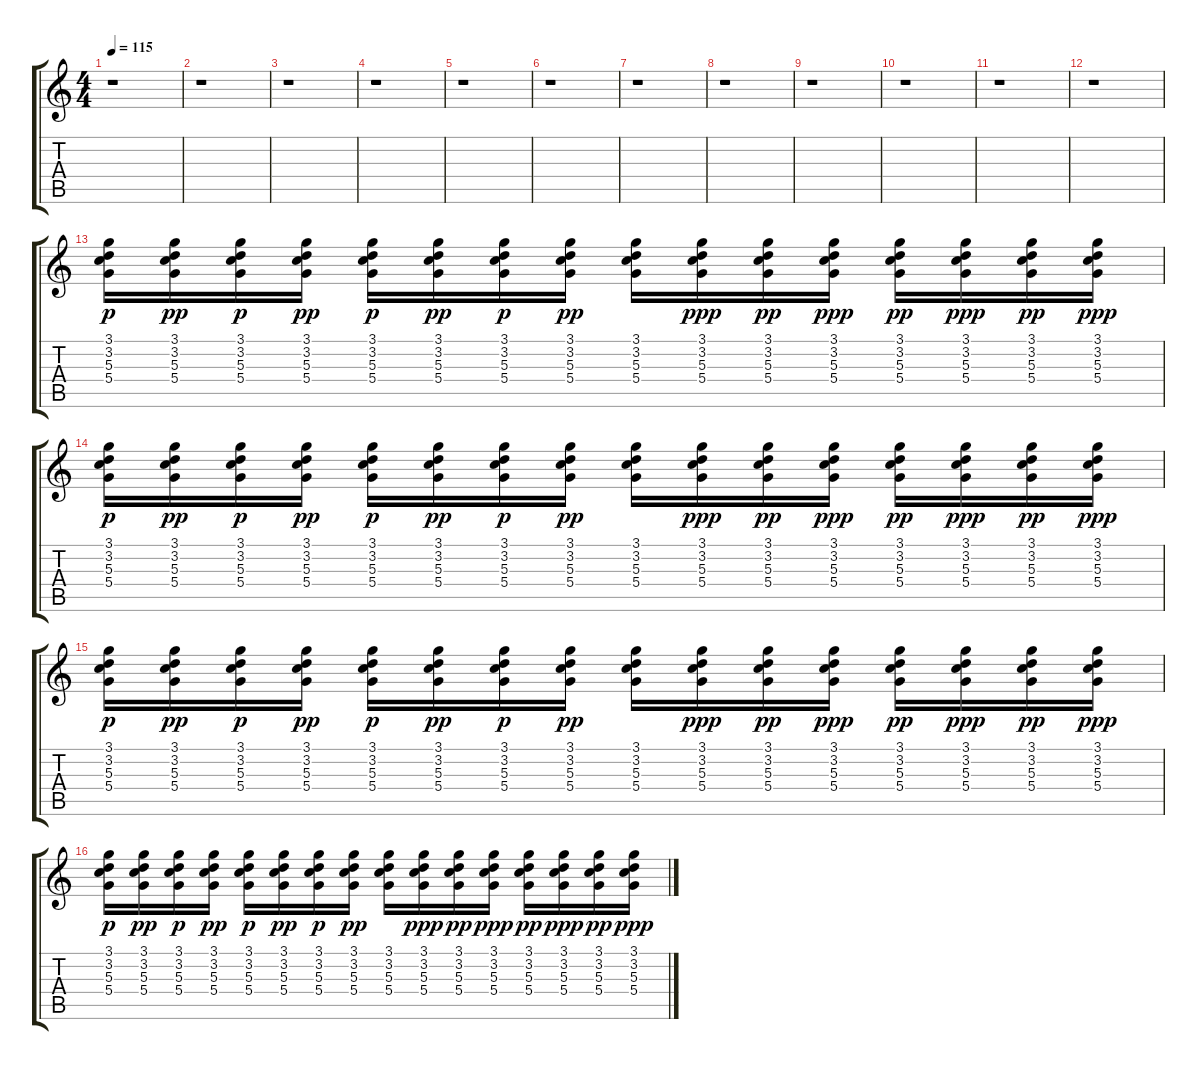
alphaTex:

\track "" {instrument electricguitarjazz}
\staff {score tabs}
\tuning (E4 B3 G3 D3 A2 E2) {hide}
\ts (4 4)
\tempo 115
\clef g2
\ks c
r.1{dy f} |
r.1 |
r.1 |
r.1 |
r.1 |
r.1 |
r.1 |
r.1 |
r.1 |
r.1 |
r.1 |
r.1 |
(3.1 3.2 5.3 5.4).16{dy p} (3.1 3.2 5.3 5.4).16{dy pp} (3.1 3.2 5.3 5.4).16{dy p} (3.1 3.2 5.3 5.4).16{dy pp} (3.1 3.2 5.3 5.4).16{dy p} (3.1 3.2 5.3 5.4).16{dy pp} (3.1 3.2 5.3 5.4).16{dy p} (3.1 3.2 5.3 5.4).16{dy pp} (3.1 3.2 5.3 5.4).16 (3.1 3.2 5.3 5.4).16{dy ppp} (3.1 3.2 5.3 5.4).16{dy pp} (3.1 3.2 5.3 5.4).16{dy ppp} (3.1 3.2 5.3 5.4).16{dy pp} (3.1 3.2 5.3 5.4).16{dy ppp} (3.1 3.2 5.3 5.4).16{dy pp} (3.1 3.2 5.3 5.4).16{dy ppp} |
(3.1 3.2 5.3 5.4).16{dy p} (3.1 3.2 5.3 5.4).16{dy pp} (3.1 3.2 5.3 5.4).16{dy p} (3.1 3.2 5.3 5.4).16{dy pp} (3.1 3.2 5.3 5.4).16{dy p} (3.1 3.2 5.3 5.4).16{dy pp} (3.1 3.2 5.3 5.4).16{dy p} (3.1 3.2 5.3 5.4).16{dy pp} (3.1 3.2 5.3 5.4).16 (3.1 3.2 5.3 5.4).16{dy ppp} (3.1 3.2 5.3 5.4).16{dy pp} (3.1 3.2 5.3 5.4).16{dy ppp} (3.1 3.2 5.3 5.4).16{dy pp} (3.1 3.2 5.3 5.4).16{dy ppp} (3.1 3.2 5.3 5.4).16{dy pp} (3.1 3.2 5.3 5.4).16{dy ppp} |
(3.1 3.2 5.3 5.4).16{dy p} (3.1 3.2 5.3 5.4).16{dy pp} (3.1 3.2 5.3 5.4).16{dy p} (3.1 3.2 5.3 5.4).16{dy pp} (3.1 3.2 5.3 5.4).16{dy p} (3.1 3.2 5.3 5.4).16{dy pp} (3.1 3.2 5.3 5.4).16{dy p} (3.1 3.2 5.3 5.4).16{dy pp} (3.1 3.2 5.3 5.4).16 (3.1 3.2 5.3 5.4).16{dy ppp} (3.1 3.2 5.3 5.4).16{dy pp} (3.1 3.2 5.3 5.4).16{dy ppp} (3.1 3.2 5.3 5.4).16{dy pp} (3.1 3.2 5.3 5.4).16{dy ppp} (3.1 3.2 5.3 5.4).16{dy pp} (3.1 3.2 5.3 5.4).16{dy ppp} |
(3.1 3.2 5.3 5.4).16{dy p} (3.1 3.2 5.3 5.4).16{dy pp} (3.1 3.2 5.3 5.4).16{dy p} (3.1 3.2 5.3 5.4).16{dy pp} (3.1 3.2 5.3 5.4).16{dy p} (3.1 3.2 5.3 5.4).16{dy pp} (3.1 3.2 5.3 5.4).16{dy p} (3.1 3.2 5.3 5.4).16{dy pp} (3.1 3.2 5.3 5.4).16 (3.1 3.2 5.3 5.4).16{dy ppp} (3.1 3.2 5.3 5.4).16{dy pp} (3.1 3.2 5.3 5.4).16{dy ppp} (3.1 3.2 5.3 5.4).16{dy pp} (3.1 3.2 5.3 5.4).16{dy ppp} (3.1 3.2 5.3 5.4).16{dy pp} (3.1 3.2 5.3 5.4).16{dy ppp}
